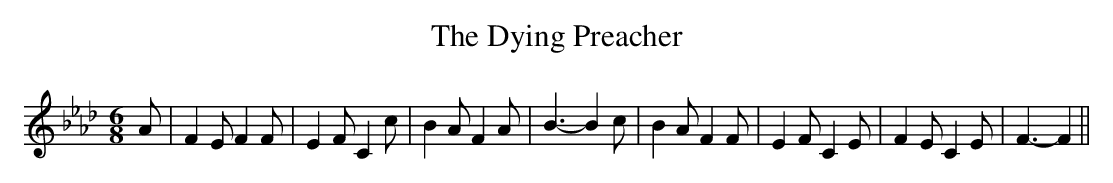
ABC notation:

X:1
T:The Dying Preacher
M:6/8
L:1/4
K:Ab
 A/2| F E/2 F F/2| E F/2 C c/2| B A/2 F A/2| B3/2- B c/2| B A/2 F F/2|\
 E F/2 C E/2| F E/2 C E/2| F3/2- F||
